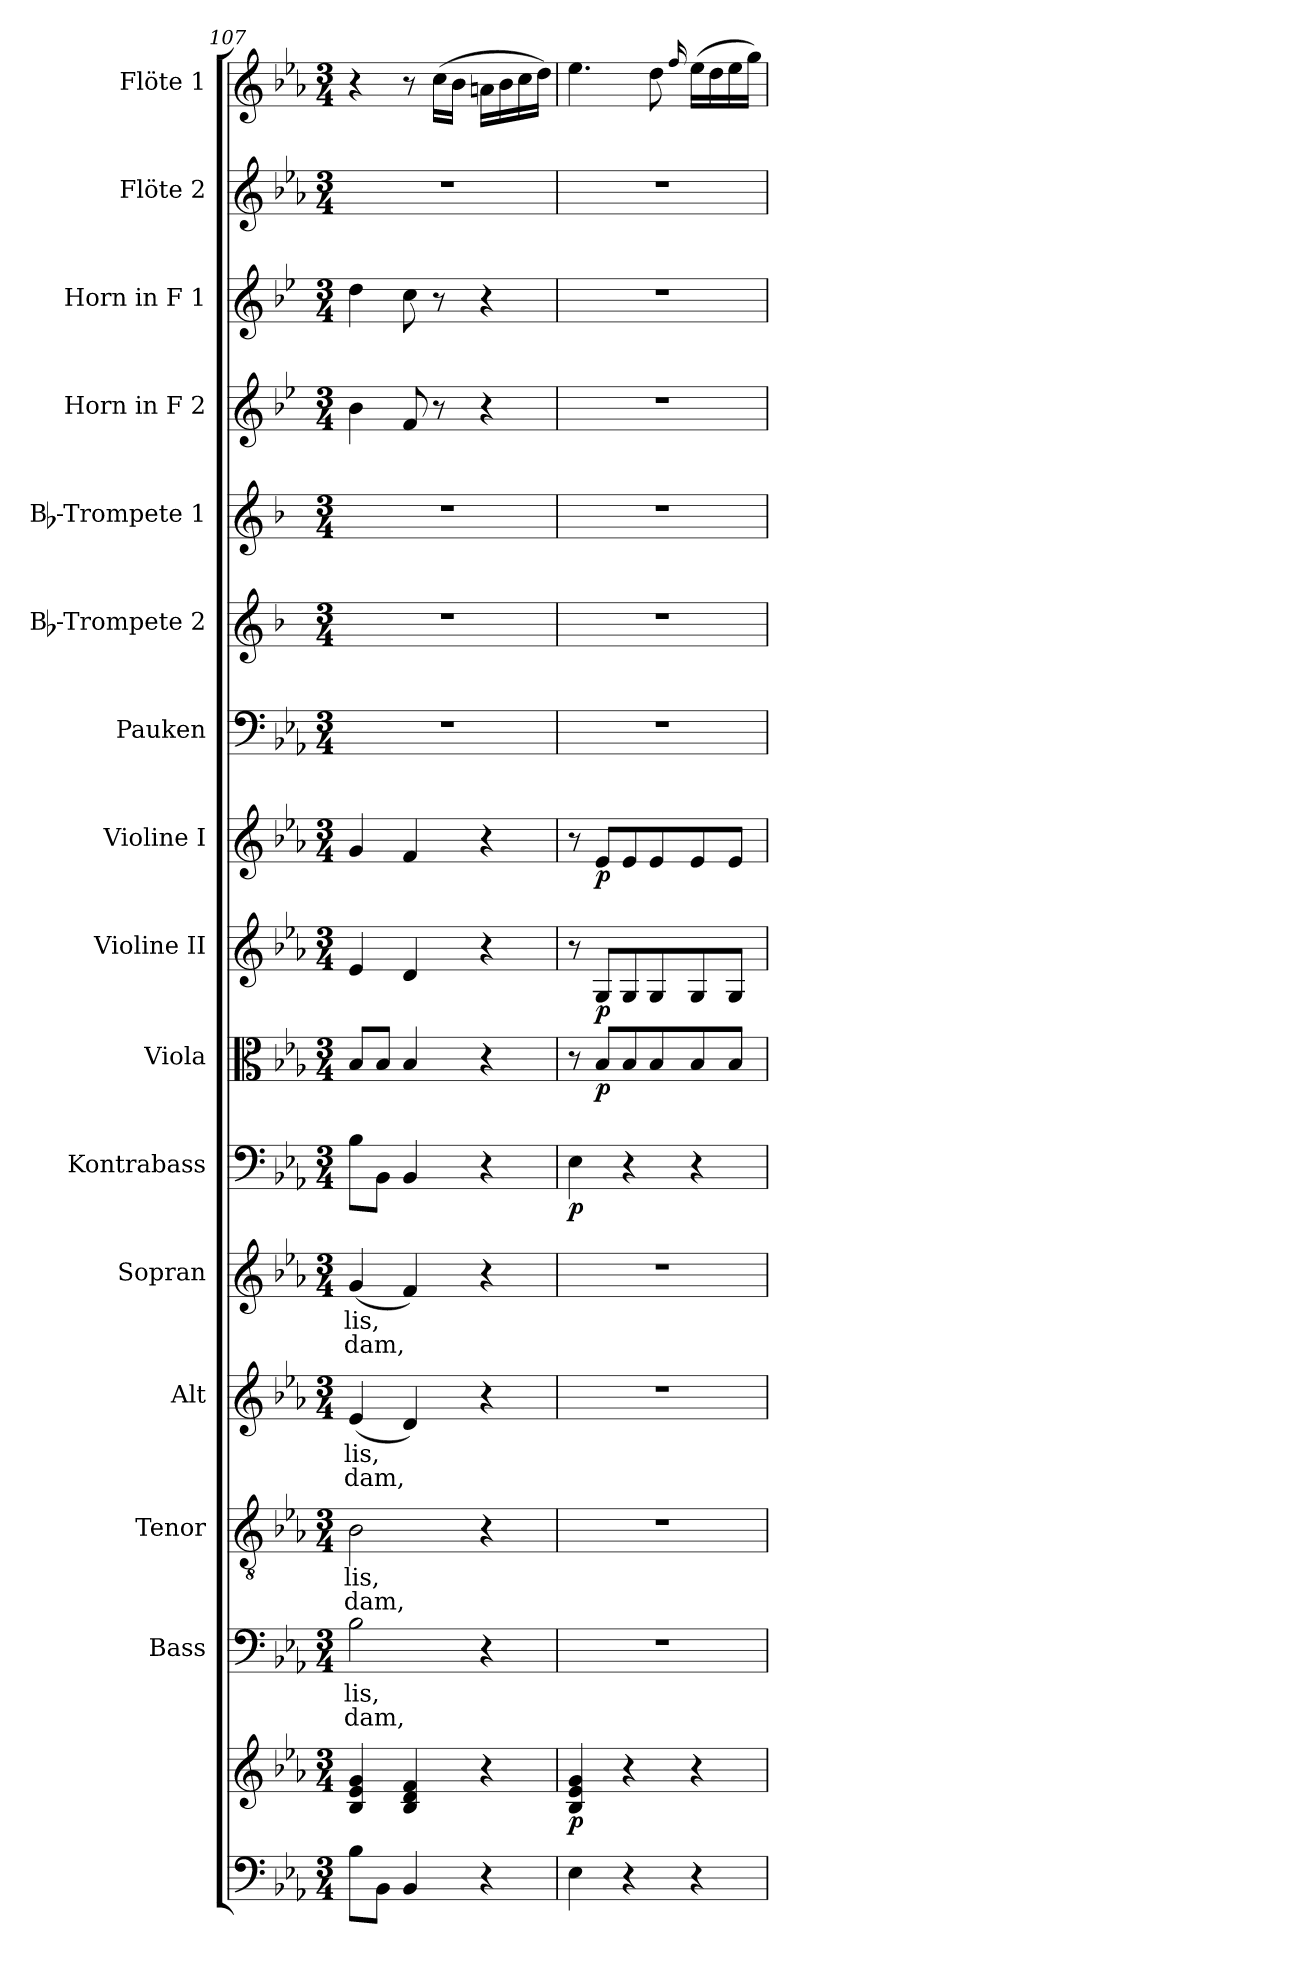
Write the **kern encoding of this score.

**kern	**kern	**dynam	**kern	**text	**text	**kern	**text	**text	**kern	**text	**text	**kern	**text	**text	**kern	**dynam	**kern	**dynam	**kern	**dynam	**kern	**dynam	**kern	**kern	**kern	**kern	**kern	**kern	**kern
*part16	*part16	*part16	*part15	*part15	*part15	*part14	*part14	*part14	*part13	*part13	*part13	*part12	*part12	*part12	*part11	*part11	*part10	*part10	*part9	*part9	*part8	*part8	*part7	*part6	*part5	*part4	*part3	*part2	*part1
*staff17	*staff16	*staff16/17	*staff15	*staff15	*staff15	*staff14	*staff14	*staff14	*staff13	*staff13	*staff13	*staff12	*staff12	*staff12	*staff11	*staff11	*staff10	*staff10	*staff9	*staff9	*staff8	*staff8	*staff7	*staff6	*staff5	*staff4	*staff3	*staff2	*staff1
*	*	*	*I"Bass	*	*	*I"Tenor	*	*	*I"Alt	*	*	*I"Sopran	*	*	*I"Kontrabass	*	*I"Viola	*	*I"Violine II	*	*I"Violine I	*	*I"Pauken	*I"Bb-Trompete 2	*I"Bb-Trompete 1	*I"Horn in F 2	*I"Horn in F 1	*I"Flöte 2	*I"Flöte 1
*	*	*	*I'B.	*	*	*I'T.	*	*	*I'A.	*	*	*I'S.	*	*	*I'Kb.	*	*I'Vla.	*	*I'Vl. II	*	*I'Vl. I	*	*I'Pk.	*I'Bb Trp. 2	*I'Bb Trp. 1	*	*	*I'Fl. 2	*I'Fl. 1
*clefF4	*clefG2	*	*clefF4	*	*	*clefGv2	*	*	*clefG2	*	*	*clefG2	*	*	*clefF4	*	*clefC3	*	*clefG2	*	*clefG2	*	*clefF4	*clefG2	*clefG2	*clefG2	*clefG2	*clefG2	*clefG2
*	*	*	*	*	*	*	*	*	*	*	*	*	*	*	*ITrd7c12	*	*	*	*	*	*	*	*	*ITrd1c2	*ITrd1c2	*ITrd4c7	*ITrd4c7	*	*
*k[b-e-a-]	*k[b-e-a-]	*	*k[b-e-a-]	*	*	*k[b-e-a-]	*	*	*k[b-e-a-]	*	*	*k[b-e-a-]	*	*	*k[b-e-a-]	*	*k[b-e-a-]	*	*k[b-e-a-]	*	*k[b-e-a-]	*	*k[b-e-a-]	*k[b-e-a-]	*k[b-e-a-]	*k[b-e-a-]	*k[b-e-a-]	*k[b-e-a-]	*k[b-e-a-]
*E-:	*E-:	*	*E-:	*	*	*E-:	*	*	*E-:	*	*	*E-:	*	*	*E-:	*	*E-:	*	*E-:	*	*E-:	*	*E-:	*E-:	*E-:	*E-:	*E-:	*E-:	*E-:
*M3/4	*M3/4	*	*M3/4	*	*	*M3/4	*	*	*M3/4	*	*	*M3/4	*	*	*M3/4	*	*M3/4	*	*M3/4	*	*M3/4	*	*M3/4	*M3/4	*M3/4	*M3/4	*M3/4	*M3/4	*M3/4
=107	=107	=107	=107	=107	=107	=107	=107	=107	=107	=107	=107	=107	=107	=107	=107	=107	=107	=107	=107	=107	=107	=107	=107	=107	=107	=107	=107	=107	=107
!	!	!	!	!LO:LY:b	!LO:LY:b	!	!LO:LY:b	!LO:LY:b	!	!LO:LY:b	!LO:LY:b	!	!LO:LY:b	!LO:LY:b	!	!	!	!	!	!	!	!	!	!	!	!	!	!	!
8B-\L	4B-/ 4e-/ 4g/	.	2B-\	-lis,	-dam,	2B-\	-lis,	-dam,	(<4e-/	-lis,	-dam,	(<4g/	-lis,	-dam,	8BB-\L	.	8B-/L	.	4e-/	.	4g/	.	2.r	2.r	2.r	4e-\	4g\	2.r	4r
8BB-\J	.	.	.	.	.	.	.	.	.	.	.	.	.	.	8BBB-\J	.	8B-/J	.	.	.	.	.	.	.	.	.	.	.	.
4BB-/	4B-/ 4d/ 4f/	.	.	.	.	.	.	.	4d/)	.	.	4f/)	.	.	4BBB-/	.	4B-/	.	4d/	.	4f/	.	.	.	.	8B-/	8f\	.	8r
.	.	.	.	.	.	.	.	.	.	.	.	.	.	.	.	.	.	.	.	.	.	.	.	.	.	8r	8r	.	(>16cc\LL
.	.	.	.	.	.	.	.	.	.	.	.	.	.	.	.	.	.	.	.	.	.	.	.	.	.	.	.	.	16b-\JJ
4r	4r	.	4r	.	.	4r	.	.	4r	.	.	4r	.	.	4r	.	4r	.	4r	.	4r	.	.	.	.	4r	4r	.	16an\LL
.	.	.	.	.	.	.	.	.	.	.	.	.	.	.	.	.	.	.	.	.	.	.	.	.	.	.	.	.	16b-\
.	.	.	.	.	.	.	.	.	.	.	.	.	.	.	.	.	.	.	.	.	.	.	.	.	.	.	.	.	16cc\
.	.	.	.	.	.	.	.	.	.	.	.	.	.	.	.	.	.	.	.	.	.	.	.	.	.	.	.	.	16dd\JJ)
=108	=108	=108	=108	=108	=108	=108	=108	=108	=108	=108	=108	=108	=108	=108	=108	=108	=108	=108	=108	=108	=108	=108	=108	=108	=108	=108	=108	=108	=108
!	!	!LO:DY:b	!	!	!	!	!	!	!	!	!	!	!	!	!	!LO:DY:b	!	!	!	!	!	!	!	!	!	!	!	!	!
4E-\	4B-/ 4e-/ 4g/	p	2.r	.	.	2.r	.	.	2.r	.	.	2.r	.	.	4EE-\	p	8r	.	8r	.	8r	.	2.r	2.r	2.r	2.r	2.r	2.r	4.ee-\
!	!	!	!	!	!	!	!	!	!	!	!	!	!	!	!	!	!	!LO:DY:b	!	!LO:DY:b	!	!LO:DY:b	!	!	!	!	!	!	!
.	.	.	.	.	.	.	.	.	.	.	.	.	.	.	.	.	8B-/L	p	8G/L	p	8e-/L	p	.	.	.	.	.	.	.
4r	4r	.	.	.	.	.	.	.	.	.	.	.	.	.	4r	.	8B-/	.	8G/	.	8e-/	.	.	.	.	.	.	.	.
.	.	.	.	.	.	.	.	.	.	.	.	.	.	.	.	.	8B-/	.	8G/	.	8e-/	.	.	.	.	.	.	.	8dd\
.	.	.	.	.	.	.	.	.	.	.	.	.	.	.	.	.	.	.	.	.	.	.	.	.	.	.	.	.	16qqff/
4r	4r	.	.	.	.	.	.	.	.	.	.	.	.	.	4r	.	8B-/	.	8G/	.	8e-/	.	.	.	.	.	.	.	(>16ee-\LL
.	.	.	.	.	.	.	.	.	.	.	.	.	.	.	.	.	.	.	.	.	.	.	.	.	.	.	.	.	16dd\
.	.	.	.	.	.	.	.	.	.	.	.	.	.	.	.	.	8B-/J	.	8G/J	.	8e-/J	.	.	.	.	.	.	.	16ee-\
.	.	.	.	.	.	.	.	.	.	.	.	.	.	.	.	.	.	.	.	.	.	.	.	.	.	.	.	.	16gg\JJ)
=	=	=	=	=	=	=	=	=	=	=	=	=	=	=	=	=	=	=	=	=	=	=	=	=	=	=	=	=	=
*-	*-	*-	*-	*-	*-	*-	*-	*-	*-	*-	*-	*-	*-	*-	*-	*-	*-	*-	*-	*-	*-	*-	*-	*-	*-	*-	*-	*-	*-
